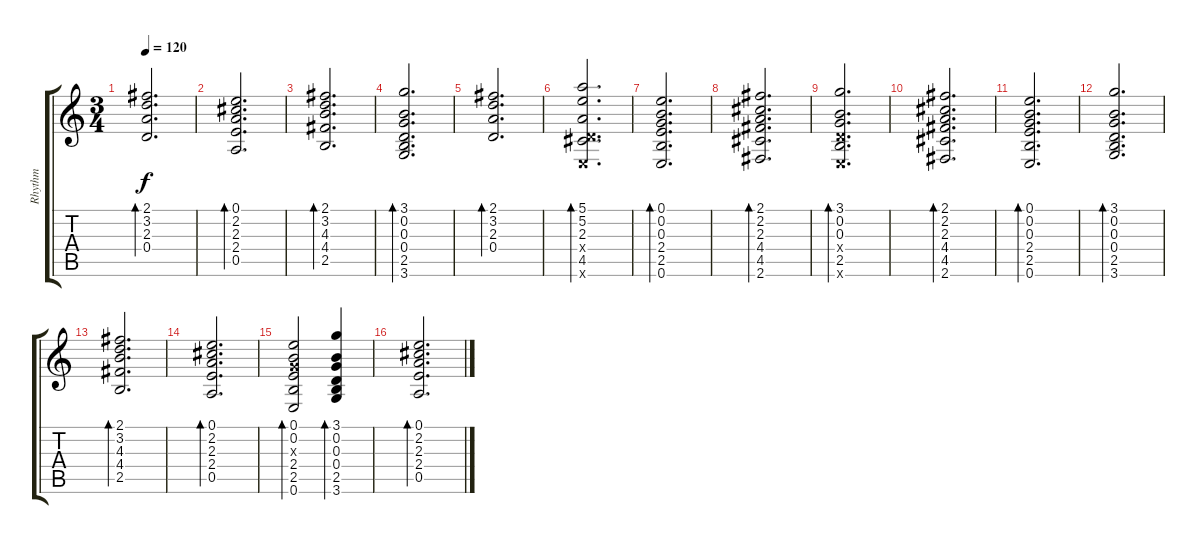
\track ("Rhythm" "Rhythm") {instrument acousticguitarsteel}
\staff {score tabs}
\tuning (E4 B3 G3 D3 A2 E2) {hide}
\ts (3 4)
\tempo 120
\clef g2
\ks c
(2.1 3.2 2.3 0.4).2{d bd 120 dy f} |
(0.1 2.2 2.3 2.4 0.5).2{d bd 120} |
(2.1 3.2 4.3 4.4 2.5).2{d bd 120} |
(3.1 0.2 0.3 0.4 2.5 3.6).2{d bd 120} |
(2.1 3.2 2.3 0.4).2{d bd 120} |
(5.1 5.2 2.3 0.4{x} 4.5 0.6{x}).2{d bd 120} |
(0.1 0.2 0.3 2.4 2.5 0.6).2{d bd 120} |
(2.1 2.2 2.3 4.4 4.5 2.6).2{d bd 120} |
(3.1 0.2 0.3 0.4{x} 2.5 0.6{x}).2{d bd 120} |
(2.1 2.2 2.3 4.4 4.5 2.6).2{d bd 120} |
(0.1 0.2 0.3 2.4 2.5 0.6).2{d bd 120} |
(3.1 0.2 0.3 0.4 2.5 3.6).2{d bd 120} |
(2.1 3.2 4.3 4.4 2.5).2{d bd 120} |
(0.1 2.2 2.3 2.4 0.5).2{d bd 120} |
(0.1 0.2 0.3{x} 2.4 2.5 0.6).2{bd 120} (3.1 0.2 0.3 0.4 2.5 3.6).4{bd 120} |
(0.1 2.2 2.3 2.4 0.5).2{d bd 120}
